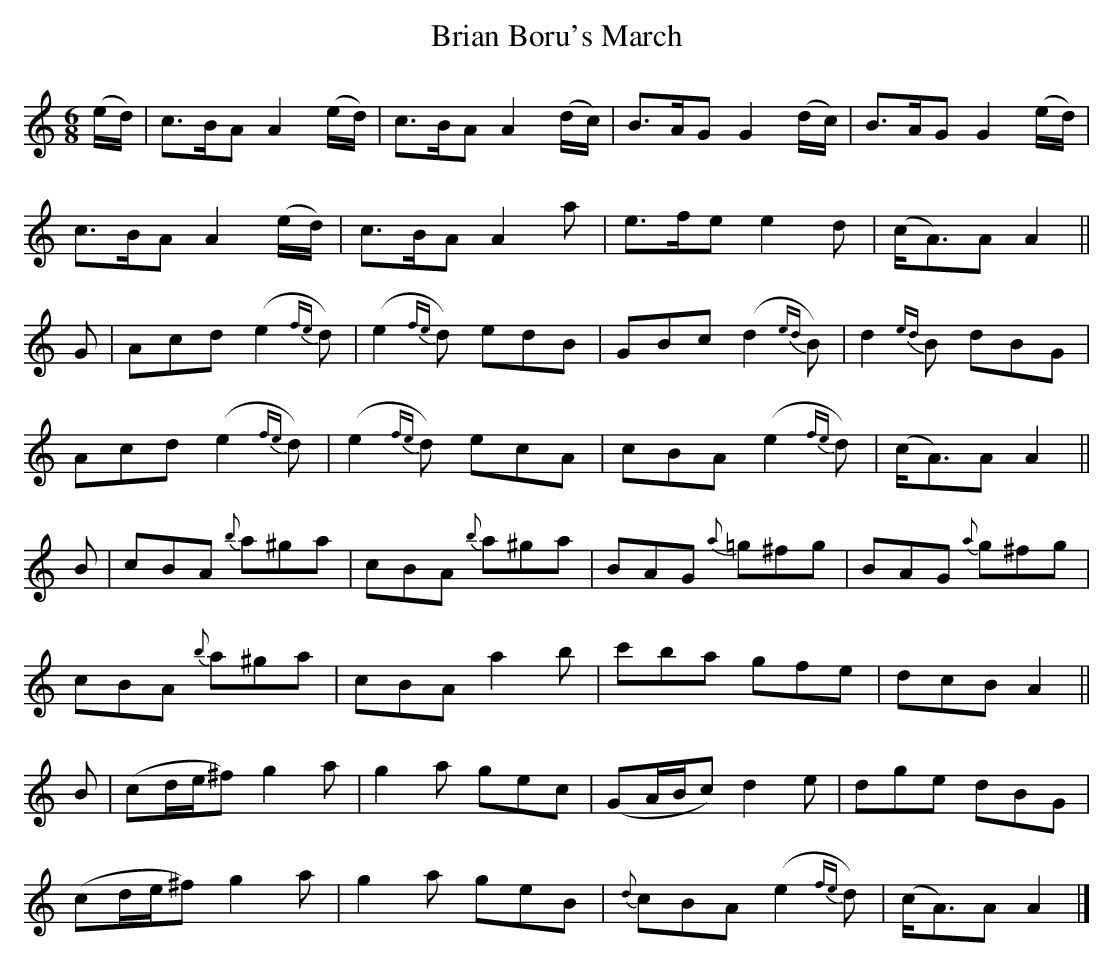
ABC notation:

X:1
T: Brian Boru's March
M: 6/8
L: 1/8
K: Am
(e/d/) | c>BA A2 (e/d/) | c>BA A2 (d/c/) | B>AG G2 (d/c/) | B>AG   G2 (e/d/) |
         c>BA A2 (e/d/) | c>BA A2  a     | e>fe e2  d     | (c<A)A A2        ||
  G    | Acd (e2 {fe}d) | (e2 {fe}d) edB | GBc (d2 {ed}B) | d2 {ed}B  dBG    |
         Acd (e2 {fe}d) | (e2 {fe}d) ecA | cBA (e2 {fe}d) | (c<A)A A2        ||
  B    | cBA  {b}a^ga   | cBA  {b}a^ga   | BAG  {a}=g^fg  | BAG    {a}g^fg   |
         cBA  {b}a^ga   | cBA  a2  b     | c'ba gfe       | dcB    A2        ||
  B    |(cd/e/^f) g2 a  | g2 a gec       | (GA/B/c) d2 e  | dge    dBG       |
        (cd/e/^f) g2 a  | g2 a geB       | {d}cBA (e2 {fe}d) | (c<A)A A2     |]
